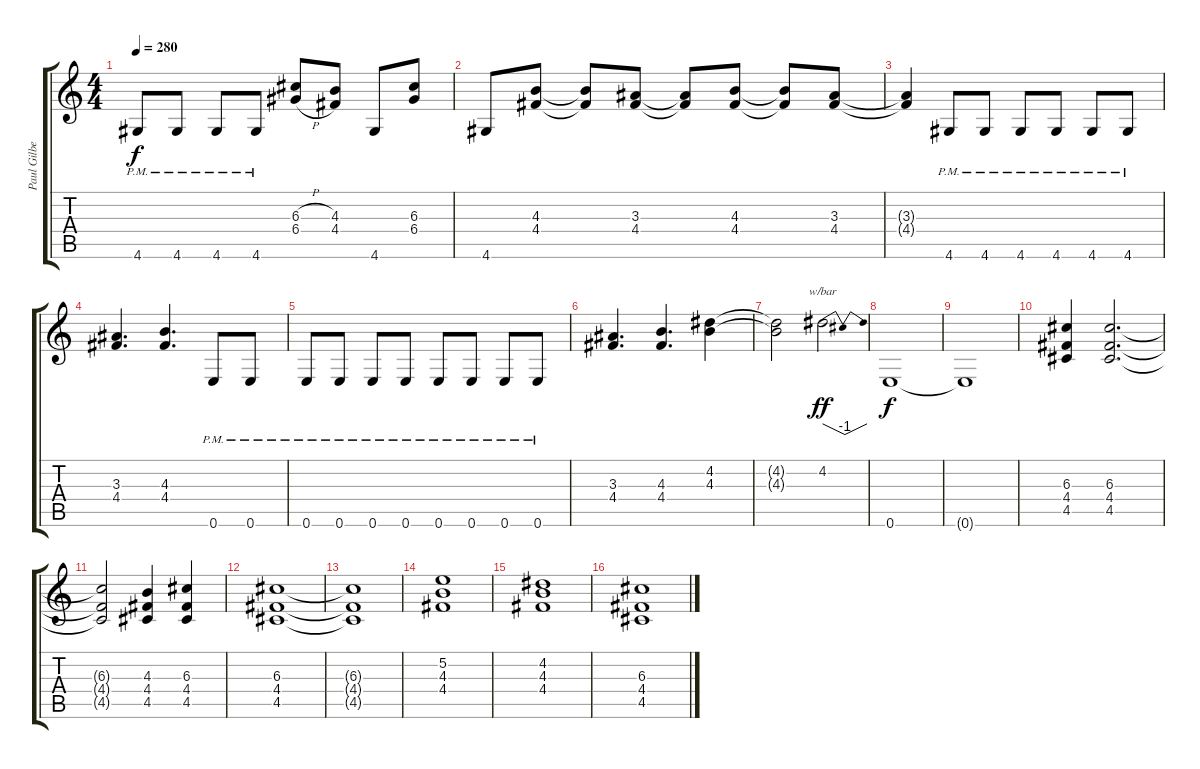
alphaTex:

\track ("Paul Gilbert (Rhythm Guitar)" "Paul Gilbe") {instrument distortionguitar}
\staff {score tabs}
\tuning (E4 B3 G3 D3 A2 E2) {hide}
\ts (4 4)
\tempo 280
\clef g2
\ks c
4.6{pm}.8{dy f} 4.6{pm}.8 4.6{pm}.8 4.6{pm}.8 (6.3{h} 6.4{h}).8 (4.3 4.4).8 4.6.8 (6.3 6.4).8 |
4.6.8 (4.3 4.4).8 (4.3{t} 4.4{t}).8 (3.3 4.4).8 (3.3{t} 4.4{t}).8 (4.3 4.4).8 (4.3{t} 4.4{t}).8 (3.3 4.4).8 |
(3.3{t} 4.4{t}).4 4.6{pm}.8 4.6{pm}.8 4.6{pm}.8 4.6{pm}.8 4.6{pm}.8 4.6{pm}.8 |
(3.3 4.4).4{d} (4.3 4.4).4{d} 0.6{pm}.8 0.6{pm}.8 |
0.6{pm}.8 0.6{pm}.8 0.6{pm}.8 0.6{pm}.8 0.6{pm}.8 0.6{pm}.8 0.6{pm}.8 0.6{pm}.8 |
(3.3 4.4).4{d} (4.3 4.4).4{d} (4.2 4.3).4 |
(4.2{t} 4.3{t}).2 4.2.2{tbe (dip default 0 0 30 -4 60 0) dy ff} |
0.6.1{dy f} |
0.6{t}.1 |
(6.3 4.4 4.5).4 (6.3 4.4 4.5).2{d} |
(6.3{t} 4.4{t} 4.5{t}).2 (4.3 4.4 4.5).4 (6.3 4.4 4.5).4 |
(6.3 4.4 4.5).1 |
(6.3{t} 4.4{t} 4.5{t}).1 |
(5.2 4.3 4.4).1 |
(4.2 4.3 4.4).1 |
(6.3 4.4 4.5).1
